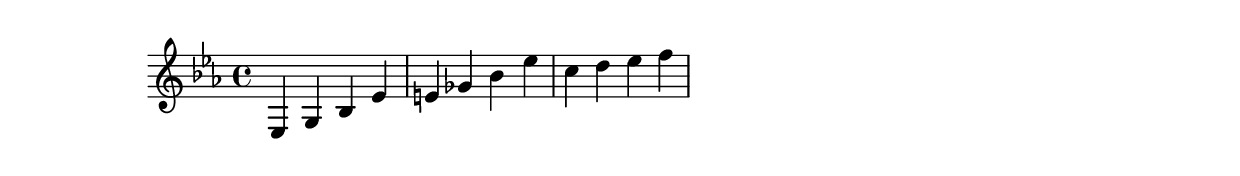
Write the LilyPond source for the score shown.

\version "2.18.2"

"/global/music" = \relative c {
  << \new Voice = "global_voice1" {
    \key ees \major %{by default accidentals are relative to key signature%}
    ees4 g bes ees
    %{in manual mode accidentals are always explicit%}
    e ges bes ees
    %{back to default auto(matic) mode%}
    c d ees f
  } >>
}

\book {
  \header {
  }

  \bookpart { 
    \score {
      <<
      \new Staff = GlobalStaff \with { }
      \context Staff = GlobalStaff {
        \"/global/music"
      }
      >>
    }
  }
}
